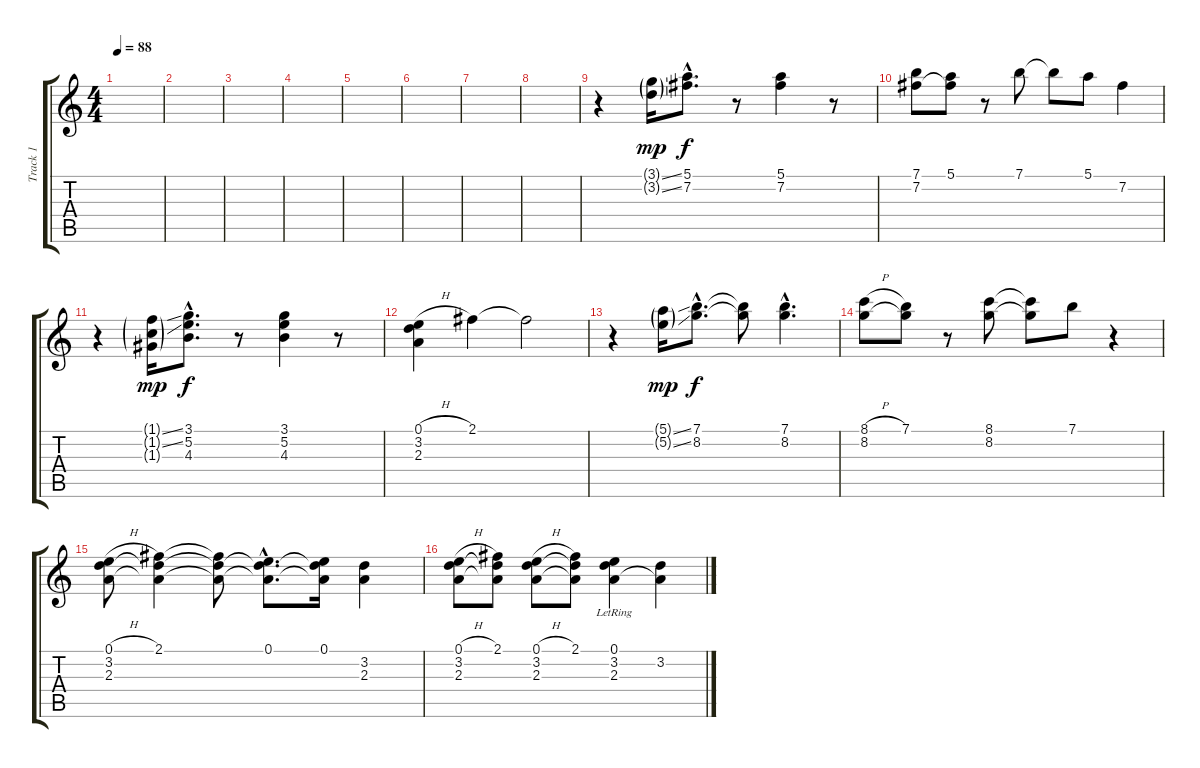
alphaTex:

\track ("Track 1" "Track 1") {instrument acousticguitarnylon}
\staff {score tabs}
\tuning (E4 B3 G3 D3 A2 E2) {hide}
\ts (4 4)
\tempo 88
\clef g2
\ks c
|
|
|
|
|
|
|
|
r.4 (3.1{ss g} 3.2{ss g}).16{dy mp} (5.1{hac} 7.2{hac}).8{d dy f} r.8 (5.1 7.2).4 r.8 |
(7.1 7.2).8 (5.1 7.2{t}).8 r.8 7.1.8 7.1{t}.8 5.1.8 7.2.4 |
r.4 (1.1{ss g} 1.2{ss g} 1.3{g}).16{dy mp} (3.1{hac} 5.2{hac} 4.3{hac}).8{d dy f} r.8 (3.1 5.2 4.3).4 r.8 |
(0.1{h} 3.2 2.3).4 2.1.4 2.1{t}.2 |
r.4 (5.1{ss g} 5.2{ss g}).16{dy mp} (7.1{hac} 8.2{hac}).8{d dy f} (7.1{t} 8.2{t}).8 (7.1{hac} 8.2{hac}).4{d} |
(8.1{h} 8.2).8 (7.1 8.2{t}).8 r.8 (8.1 8.2).8 (8.1{t} 8.2{t}).8 7.1.8 r.4 |
(0.1{h} 3.2 2.3).8 (2.1 3.2{t} 2.3{t}).4 (2.1{t} 3.2{t} 2.3{t}).8 (0.1{hac} 3.2{hac t} 2.3{hac t}).8{d} (0.1 3.2{t} 2.3{t}).16 (3.2 2.3).4 |
(0.1{h} 3.2 2.3).8 (2.1 3.2{t} 2.3{t}).8 (0.1{h} 3.2 2.3).8 (2.1 3.2{t} 2.3{t}).8 (0.1 3.2{lr} 2.3).4 (3.2 2.3{t}).4
